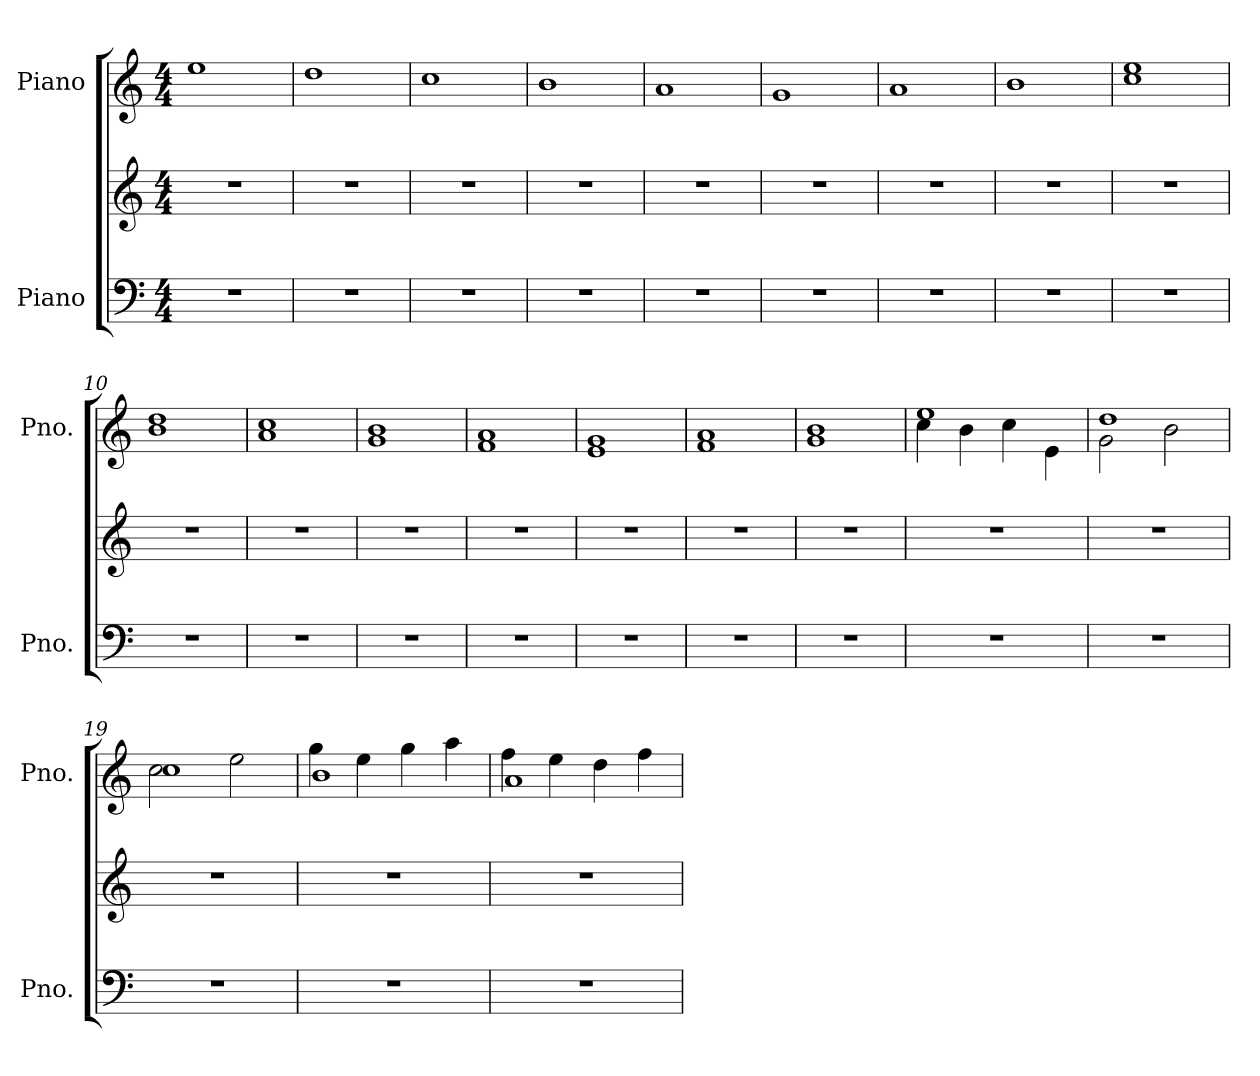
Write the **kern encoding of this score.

**kern	**kern	**kern
*part2	*part2	*part1
*staff3	*staff2	*staff1
*I"Piano	*	*I"Piano
*I'Pno.	*	*I'Pno.
*clefF4	*clefG2	*clefG2
*k[]	*k[]	*k[]
*M4/4	*M4/4	*M4/4
=1	=1	=1
1r	1r	1ee
=2	=2	=2
1r	1r	1dd
=3	=3	=3
1r	1r	1cc
=4	=4	=4
1r	1r	1b
!!LO:LB:g=z
=5	=5	=5
1r	1r	1a
=6	=6	=6
1r	1r	1g
=7	=7	=7
1r	1r	1a
=8	=8	=8
1r	1r	1b
!!LO:LB:g=z
=9	=9	=9
1r	1r	1cc 1ee
=10	=10	=10
1r	1r	1b 1dd
=11	=11	=11
1r	1r	1a 1cc
=12	=12	=12
1r	1r	1g 1b
!!LO:LB:g=z
=13	=13	=13
1r	1r	1f 1a
=14	=14	=14
1r	1r	1e 1g
=15	=15	=15
1r	1r	1f 1a
=16	=16	=16
1r	1r	1g 1b
!!LO:PB:g=z
=17	=17	=17
*	*	*^
1r	1r	1ee	4cc\
.	.	.	4b\
.	.	.	4cc\
.	.	.	4e\
=18	=18	=18	=18
1r	1r	1dd	2g\
.	.	.	2b\
=19	=19	=19	=19
1r	1r	1cc	2cc\
.	.	.	2ee\
=20	=20	=20	=20
1r	1r	1b	4gg\
.	.	.	4ee\
.	.	.	4gg\
.	.	.	4aa\
!!LO:LB:g=z	!!
=21	=21	=21	=21
1r	1r	1a	4ff\
.	.	.	4ee\
.	.	.	4dd\
.	.	.	4ff\
*	*	*v	*v
=	=	=
*-	*-	*-
